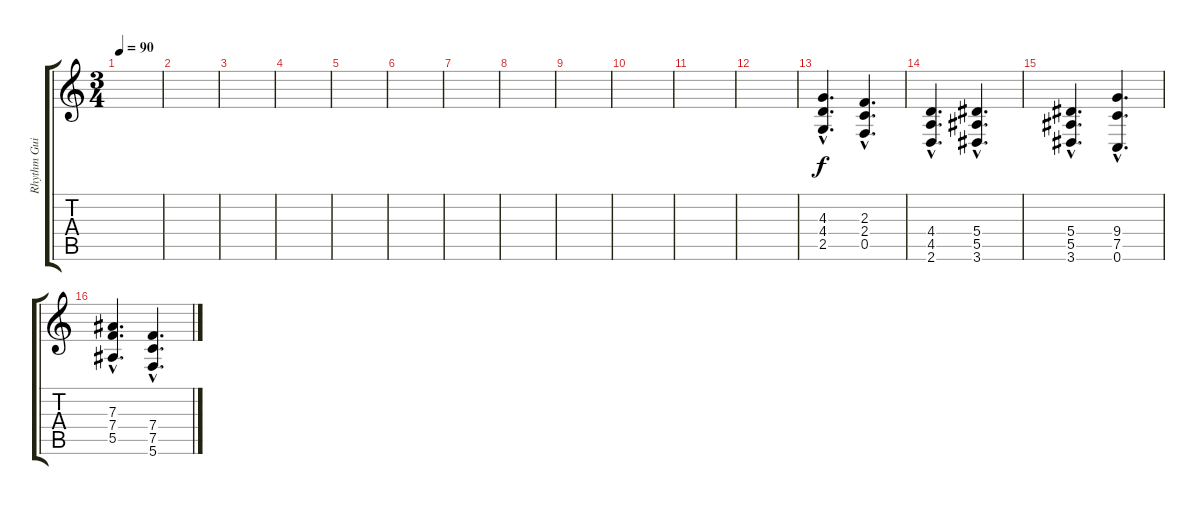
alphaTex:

\track ("Rhythm Guitar" "Rhythm Gui") {instrument distortionguitar}
\staff {score tabs}
\tuning (C4 G3 Eb3 Bb2 F2 C2) {hide}
\ts (3 4)
\tempo 90
\clef g2
\ks c
|
|
|
|
|
|
|
|
|
|
|
|
(4.3{hac} 4.4{hac} 2.5{hac}).4{d} (2.3{hac} 2.4{hac} 0.5{hac}).4{d} |
(4.4{hac} 4.5{hac} 2.6{hac}).4{d} (5.4{hac} 5.5{hac} 3.6{hac}).4{d} |
(5.4{hac} 5.5{hac} 3.6{hac}).4{d} (9.4{hac} 7.5{hac} 0.6{hac}).4{d} |
(7.3{hac} 7.4{hac} 5.5{hac}).4{d} (7.4{hac} 7.5{hac} 5.6{hac}).4{d}
